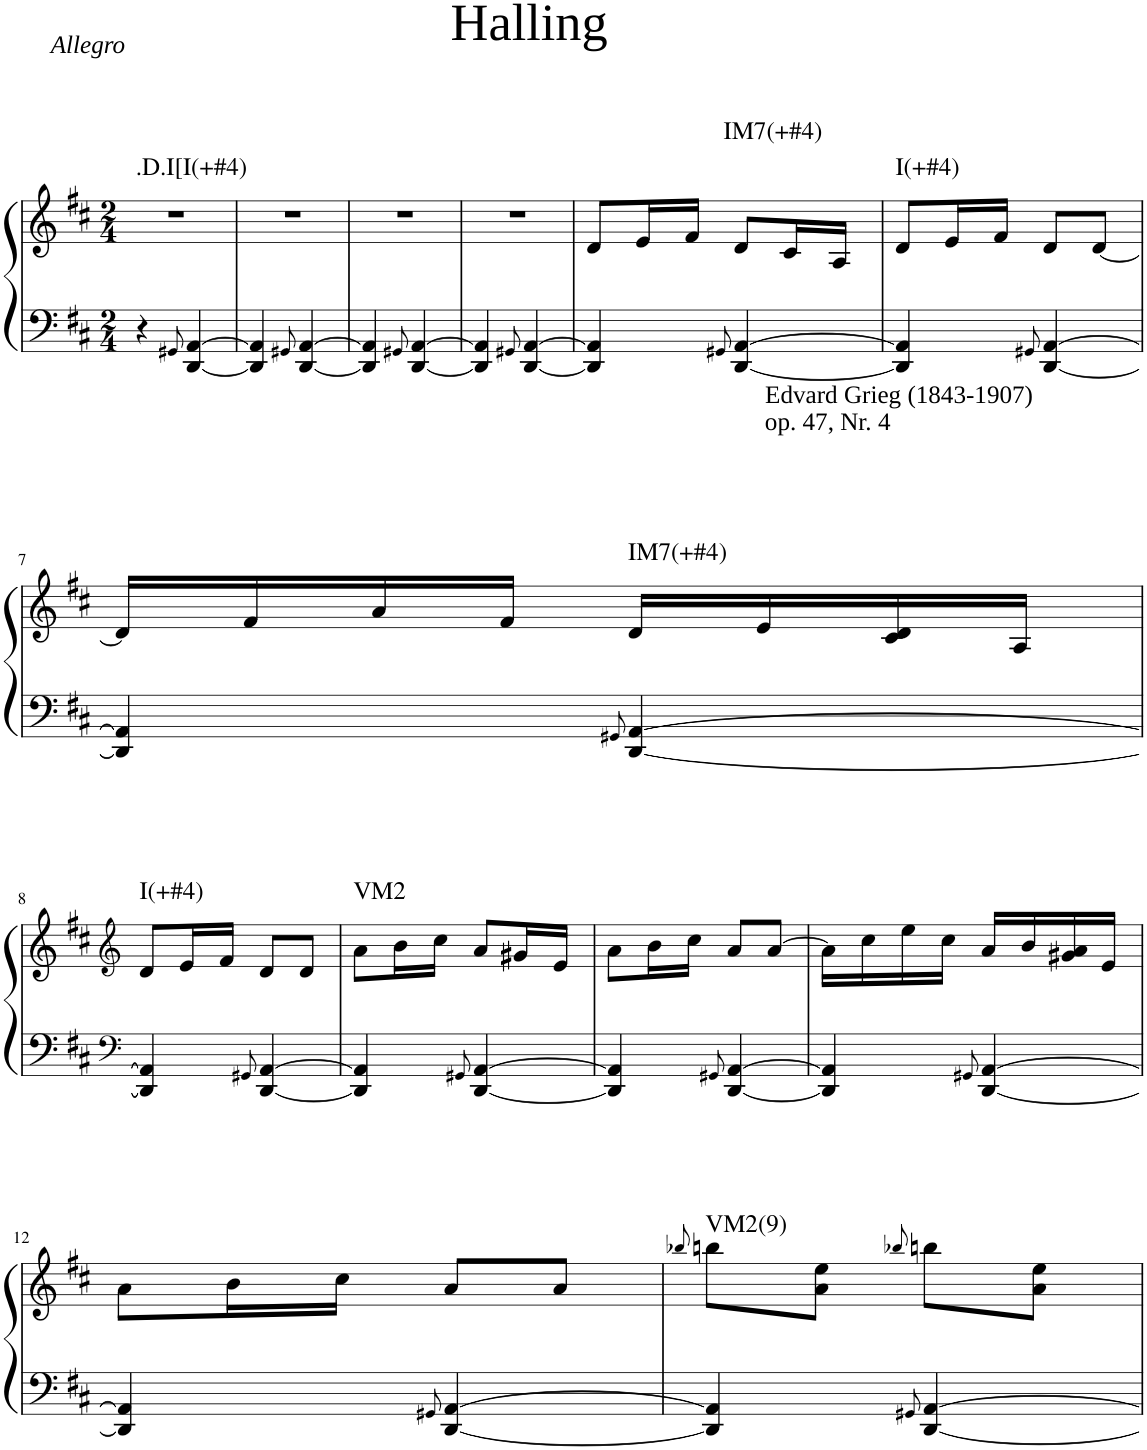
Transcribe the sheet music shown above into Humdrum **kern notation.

**kern	**kern	**harte
*part1	*part1	*part1
*staff2	*staff1	*
*I"Klavier linke Hand	*	*
*clefF4	*clefG2	*
*k[f#c#]	*k[f#c#]	*
*M2/4	*M2/4	*
=1	=1	=1
!	!LO:TX:a:i:t=Allegro	!LO:H:kt=.D.I[I(+#4)
4r	2r	N
8qGG#X/	.	.
[4DD/ [4AA/	.	.
=2	=2	=2
4DD/] 4AA/]	2r	.
8qGG#X/	.	.
[4DD/ [4AA/	.	.
=3	=3	=3
4DD/] 4AA/]	2r	.
8qGG#X/	.	.
[4DD/ [4AA/	.	.
=4	=4	=4
!	!LO:TX:a:t=Halling	!
4DD/] 4AA/]	2r	.
8qGG#X/	.	.
[4DD/ [4AA/	.	.
=5	=5	=5
4DD/] 4AA/]	8d/L	.
.	16e/L	.
.	16f#/JJ	.
8qGG#X/	.	.
!	!	!LO:H:kt=IM7(+#4)
[4DD/ [4AA/	8d/L	N
.	16c#/L	.
.	16A/JJ	.
=6	=6	=6
!	!	!LO:H:kt=I(+#4)
4DD/] 4AA/]	8d/L	N
.	16e/L	.
.	16f#/JJ	.
8qGG#X/	.	.
[4DD/ [4AA/	8d/L	.
.	[8d/J	.
!!LO:LB:g=z
=7	=7	=7
4DD/] 4AA/]	16d/LL]	.
.	16f#/	.
.	16a/	.
.	16f#/JJ	.
8qGG#X/	.	.
!	!	!LO:H:kt=IM7(+#4)
[4DD/ [4AA/	16d/LL	N
.	16e/	.
.	16c#/ 16d/	.
!	!LO:TX:a:t=Edvard Grieg (1843-1907)	!
!	!LO:TX:a:t=op. 47, Nr. 4	!
.	16A/JJ	.
!!LO:LB:g=z
=8	=8	=8
*clefF4	*clefG2	*
!	!	!LO:H:kt=I(+#4)
4DD/] 4AA/]	8d/L	N
.	16e/L	.
.	16f#/JJ	.
8qGG#X/	.	.
[4DD/ [4AA/	8d/L	.
.	8d/J	.
=9	=9	=9
!	!	!LO:H:kt=VM2
4DD/] 4AA/]	8a\L	N
.	16b\L	.
.	16cc#\JJ	.
8qGG#X/	.	.
[4DD/ [4AA/	8a/L	.
.	16g#X/L	.
.	16e/JJ	.
=10	=10	=10
4DD/] 4AA/]	8a\L	.
.	16b\L	.
.	16cc#\JJ	.
8qGG#X/	.	.
[4DD/ [4AA/	8a/L	.
.	[8a/J	.
=11	=11	=11
4DD/] 4AA/]	16a\LL]	.
.	16cc#\	.
.	16ee\	.
.	16cc#\JJ	.
8qGG#X/	.	.
[4DD/ [4AA/	16a/LL	.
.	16b/	.
.	16g#X/ 16a/	.
.	16e/JJ	.
!!LO:LB:g=z
=12	=12	=12
4DD/] 4AA/]	8a\L	.
.	16b\L	.
.	16cc#\JJ	.
8qGG#X/	.	.
[4DD/ [4AA/	8a/L	.
.	8a/J	.
=13	=13	=13
.	8qbb-X/	.
!	!	!LO:H:kt=VM2(9)
4DD/] 4AA/]	8bbn\L	N
.	8a\ 8ee\J	.
8qGG#X/	8qbb-X/	.
[4DD/ [4AA/	8bbn\L	.
.	8a\ 8ee\J	.
=	=	=
*-	*-	*-
